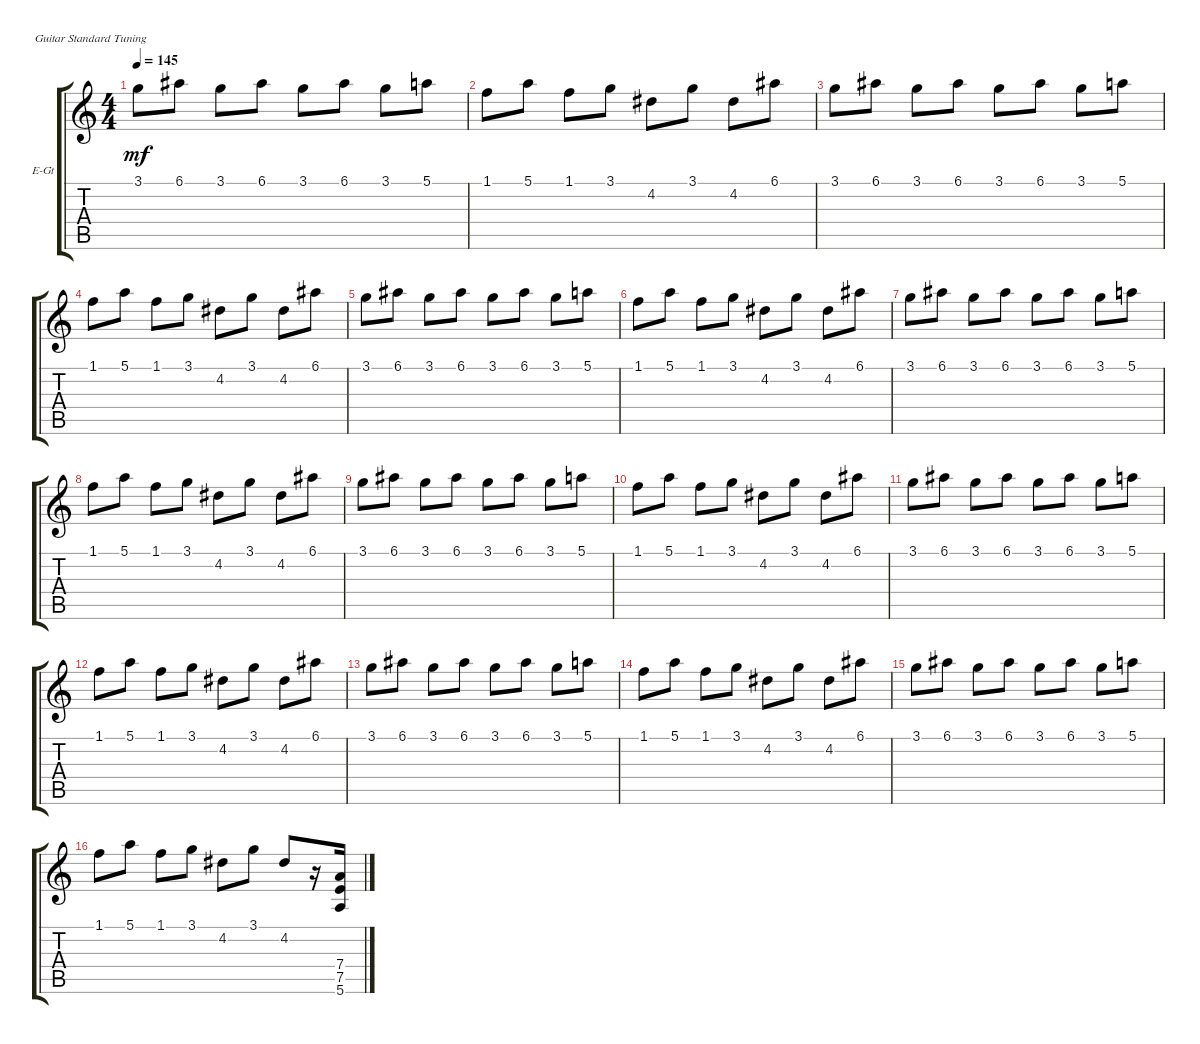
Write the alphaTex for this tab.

\bracketExtendMode groupsimilarinstruments
\firstSystemTrackNameOrientation horizontal
\otherSystemsTrackNameOrientation horizontal
\track ("Rock Guitar" "E-Gt") {instrument distortionguitar}
\staff {score tabs}
\tuning (E4 B3 G3 D3 A2 E2)
\ts (4 4)
\tempo 145
\clef g2
\scale
0.333333
\ks c
3.1.8{dy mf} 6.1.8 3.1.8 6.1.8 3.1.8 6.1.8 3.1.8 5.1.8 |
\scale
0.333333 1.1.8 5.1.8 1.1.8 3.1.8 4.2.8 3.1.8 4.2.8 6.1.8 |
\scale
0.333333 3.1.8 6.1.8 3.1.8 6.1.8 3.1.8 6.1.8 3.1.8 5.1.8 |
\scale
0.333333 1.1.8 5.1.8 1.1.8 3.1.8 4.2.8 3.1.8 4.2.8 6.1.8 |
\scale
0.333333 3.1.8 6.1.8 3.1.8 6.1.8 3.1.8 6.1.8 3.1.8 5.1.8 |
\scale
0.333333 1.1.8 5.1.8 1.1.8 3.1.8 4.2.8 3.1.8 4.2.8 6.1.8 |
\scale
0.333333 3.1.8 6.1.8 3.1.8 6.1.8 3.1.8 6.1.8 3.1.8 5.1.8 |
\scale
0.333333 1.1.8 5.1.8 1.1.8 3.1.8 4.2.8 3.1.8 4.2.8 6.1.8 |
\scale
0.333333 3.1.8 6.1.8 3.1.8 6.1.8 3.1.8 6.1.8 3.1.8 5.1.8 |
\scale
0.333333 1.1.8 5.1.8 1.1.8 3.1.8 4.2.8 3.1.8 4.2.8 6.1.8 |
\scale
0.333333 3.1.8 6.1.8 3.1.8 6.1.8 3.1.8 6.1.8 3.1.8 5.1.8 |
\scale
0.333333 1.1.8 5.1.8 1.1.8 3.1.8 4.2.8 3.1.8 4.2.8 6.1.8 |
\scale
0.333333 3.1.8 6.1.8 3.1.8 6.1.8 3.1.8 6.1.8 3.1.8 5.1.8 |
\scale
0.333333 1.1.8 5.1.8 1.1.8 3.1.8 4.2.8 3.1.8 4.2.8 6.1.8 |
\scale
0.333333 3.1.8 6.1.8 3.1.8 6.1.8 3.1.8 6.1.8 3.1.8 5.1.8 |
\scale
0.333333 1.1.8 5.1.8 1.1.8 3.1.8 4.2.8 3.1.8 4.2.8 r.16 (5.6 7.5 7.4).16
